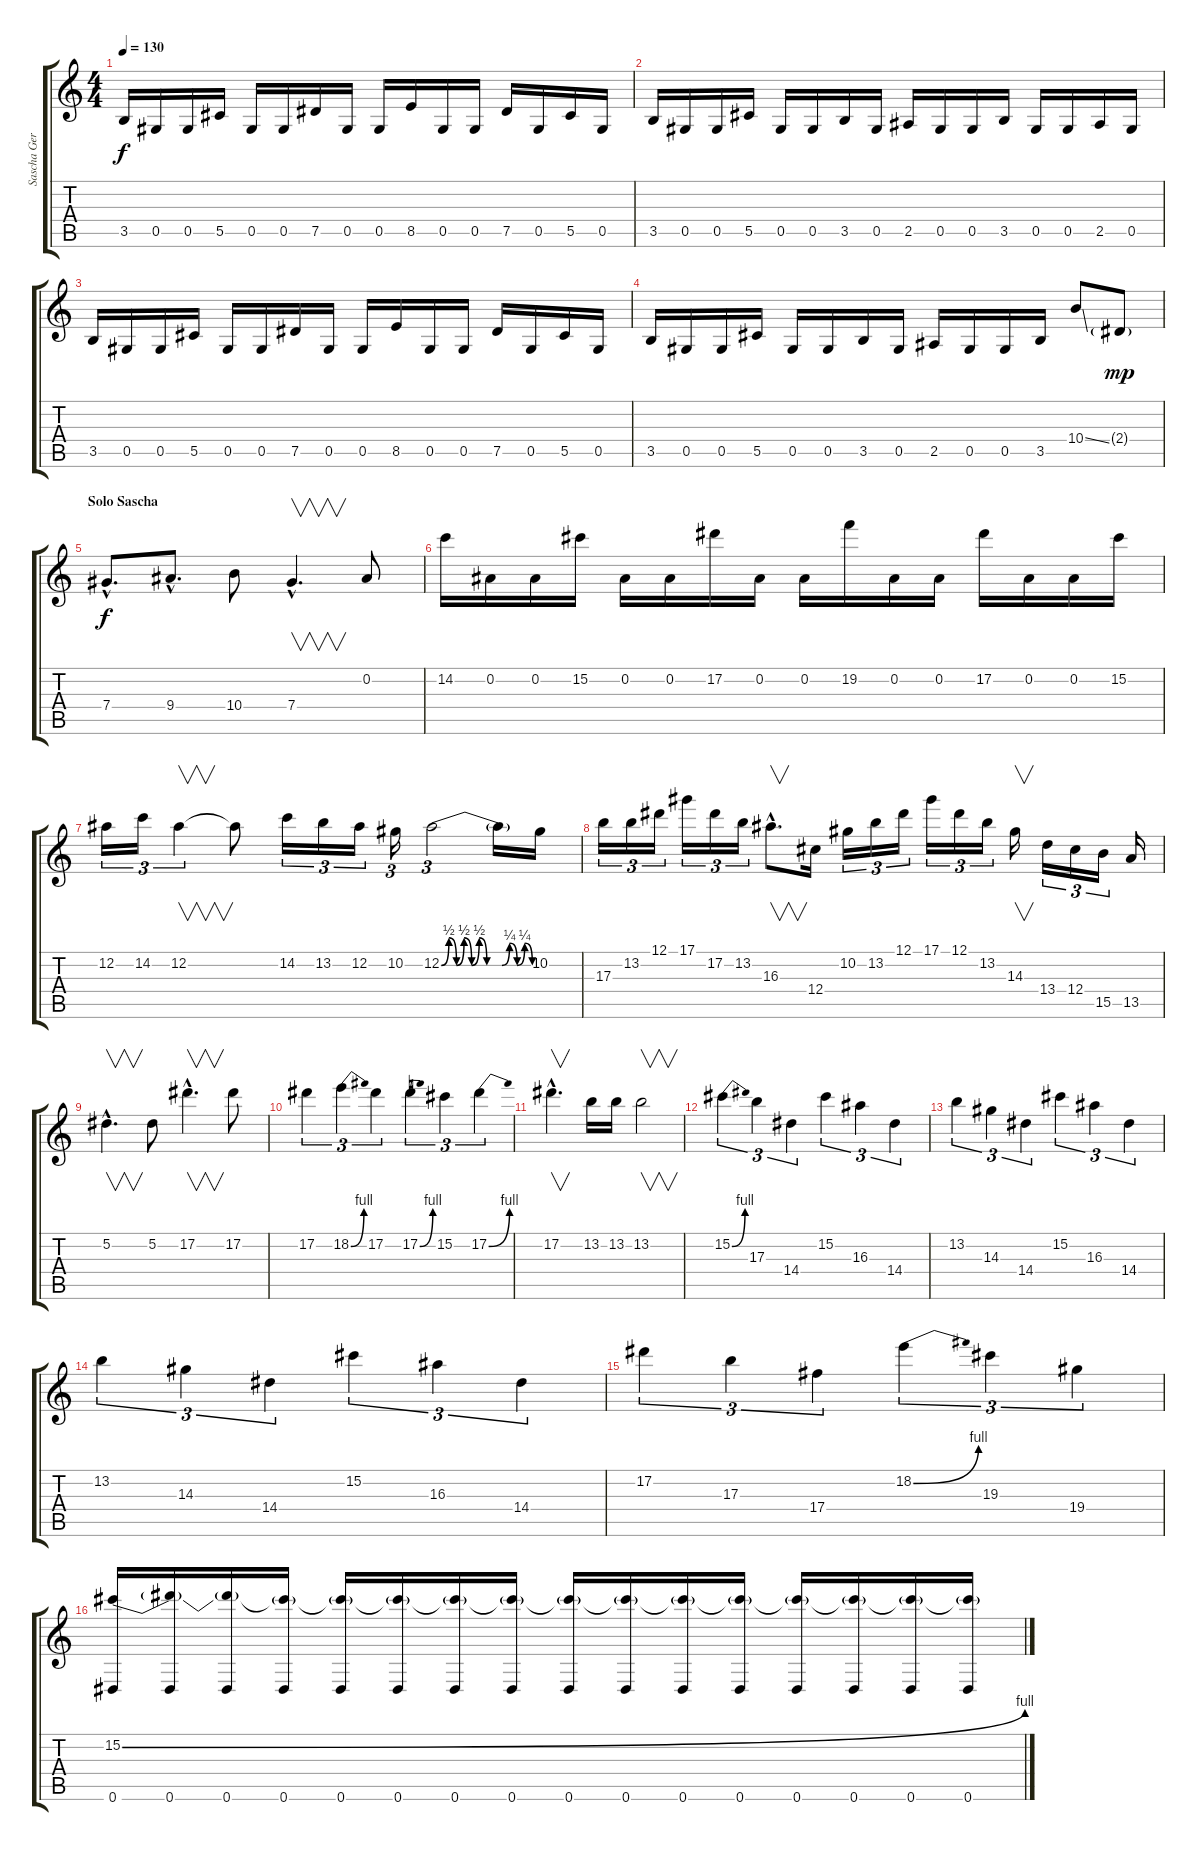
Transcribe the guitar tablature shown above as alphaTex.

\track ("Sascha Gerstner" "Sascha Ger") {instrument distortionguitar}
\staff {score tabs}
\tuning (Eb4 Bb3 Gb3 Db3 Ab2 Eb2) {hide}
\ts (4 4)
\tempo 130
\clef g2
\ks c
3.5.16{dy f} 0.5.16 0.5.16 5.5.16 0.5.16 0.5.16 7.5.16 0.5.16 0.5.16 8.5.16 0.5.16 0.5.16 7.5.16 0.5.16 5.5.16 0.5.16 |
3.5.16 0.5.16 0.5.16 5.5.16 0.5.16 0.5.16 3.5.16 0.5.16 2.5.16 0.5.16 0.5.16 3.5.16 0.5.16 0.5.16 2.5.16 0.5.16 |
3.5.16 0.5.16 0.5.16 5.5.16 0.5.16 0.5.16 7.5.16 0.5.16 0.5.16 8.5.16 0.5.16 0.5.16 7.5.16 0.5.16 5.5.16 0.5.16 |
3.5.16 0.5.16 0.5.16 5.5.16 0.5.16 0.5.16 3.5.16 0.5.16 2.5.16 0.5.16 0.5.16 3.5.16 10.4{ss}.8{volume 13} 2.4{g}.8{dy mp volume 13} |
\section ("" "Solo Sascha")
7.4{hac}.8{d dy f} 9.4{hac}.8{d} 10.4.8 7.4{hac}.4{v d volume 14 instrument guitarharmonics} 0.2.8{volume 13 instrument distortionguitar} |
14.2.16 0.2.16 0.2.16 15.2.16 0.2.16 0.2.16 17.2.16 0.2.16 0.2.16 19.2.16 0.2.16 0.2.16 17.2.16 0.2.16 0.2.16 15.2.16 |
12.2.16{tu (3 2)} 14.2.16{tu (3 2)} 12.2.4{v tu (3 2)} 12.2{t}.8 14.2.16{tu (3 2)} 13.2.16{tu (3 2)} 12.2.16{tu (3 2)} 10.2.16{tu (3 2)} 12.2{be (custom 0 0 5 2 10 0 15 2 20 0 25 2 30 0 40 0 45 1 50 0 55 1 60 0)}.2{tu (3 2)} 12.2{t}.16 10.2.16 |
17.3.16{tu (3 2)} 13.2.16{tu (3 2)} 12.1.16{tu (3 2)} 17.1.16{tu (3 2)} 17.2.16{tu (3 2)} 13.2.16{tu (3 2)} 16.3{hac}.8{v d} 12.4.16 10.2.16{tu (3 2)} 13.2.16{tu (3 2)} 12.1.16{tu (3 2)} 17.1.16{tu (3 2)} 12.1.16{tu (3 2)} 13.2.16{tu (3 2)} 14.3.16{v} 13.4.16{tu (3 2)} 12.4.16{tu (3 2)} 15.5.16{tu (3 2)} 13.5.16 |
5.2{hac}.4{v d} 5.2.8 17.2{hac}.4{v d} 17.2.8 |
17.2.4{tu (3 2)} 18.2{be (bend 0 0 60 4)}.4{tu (3 2)} 17.2.4{tu (3 2)} 17.2{be (bend 0 0 60 4)}.4{tu (3 2)} 15.2.4{tu (3 2)} 17.2{be (bend 0 0 60 4)}.4{tu (3 2)} |
17.2{hac}.4{v d} 13.2.16 13.2.16 13.2.2{v} |
15.2{be (bend 0 0 60 4)}.4{tu (3 2)} 17.3.4{tu (3 2)} 14.4.4{tu (3 2)} 15.2.4{tu (3 2)} 16.3.4{tu (3 2)} 14.4.4{tu (3 2)} |
13.2.4{tu (3 2)} 14.3.4{tu (3 2)} 14.4.4{tu (3 2)} 15.2.4{tu (3 2)} 16.3.4{tu (3 2)} 14.4.4{tu (3 2)} |
13.2.4{tu (3 2)} 14.3.4{tu (3 2)} 14.4.4{tu (3 2)} 15.2.4{tu (3 2)} 16.3.4{tu (3 2)} 14.4.4{tu (3 2)} |
17.2.4{tu (3 2)} 17.3.4{tu (3 2)} 17.4.4{tu (3 2)} 18.2{be (bend 0 0 60 4)}.4{tu (3 2)} 19.3.4{tu (3 2)} 19.4.4{tu (3 2)} |
(15.2{be (bend 0 0 60 4)} 0.6).16 (15.2{t} 0.6).16 (15.2{t} 0.6).16 (15.2{t} 0.6).16 (15.2{t} 0.6).16 (15.2{t} 0.6).16 (15.2{t} 0.6).16 (15.2{t} 0.6).16 (15.2{t} 0.6).16 (15.2{t} 0.6).16 (15.2{t} 0.6).16 (15.2{t} 0.6).16 (15.2{t} 0.6).16 (15.2{t} 0.6).16 (15.2{t} 0.6).16 (15.2{t} 0.6).16
